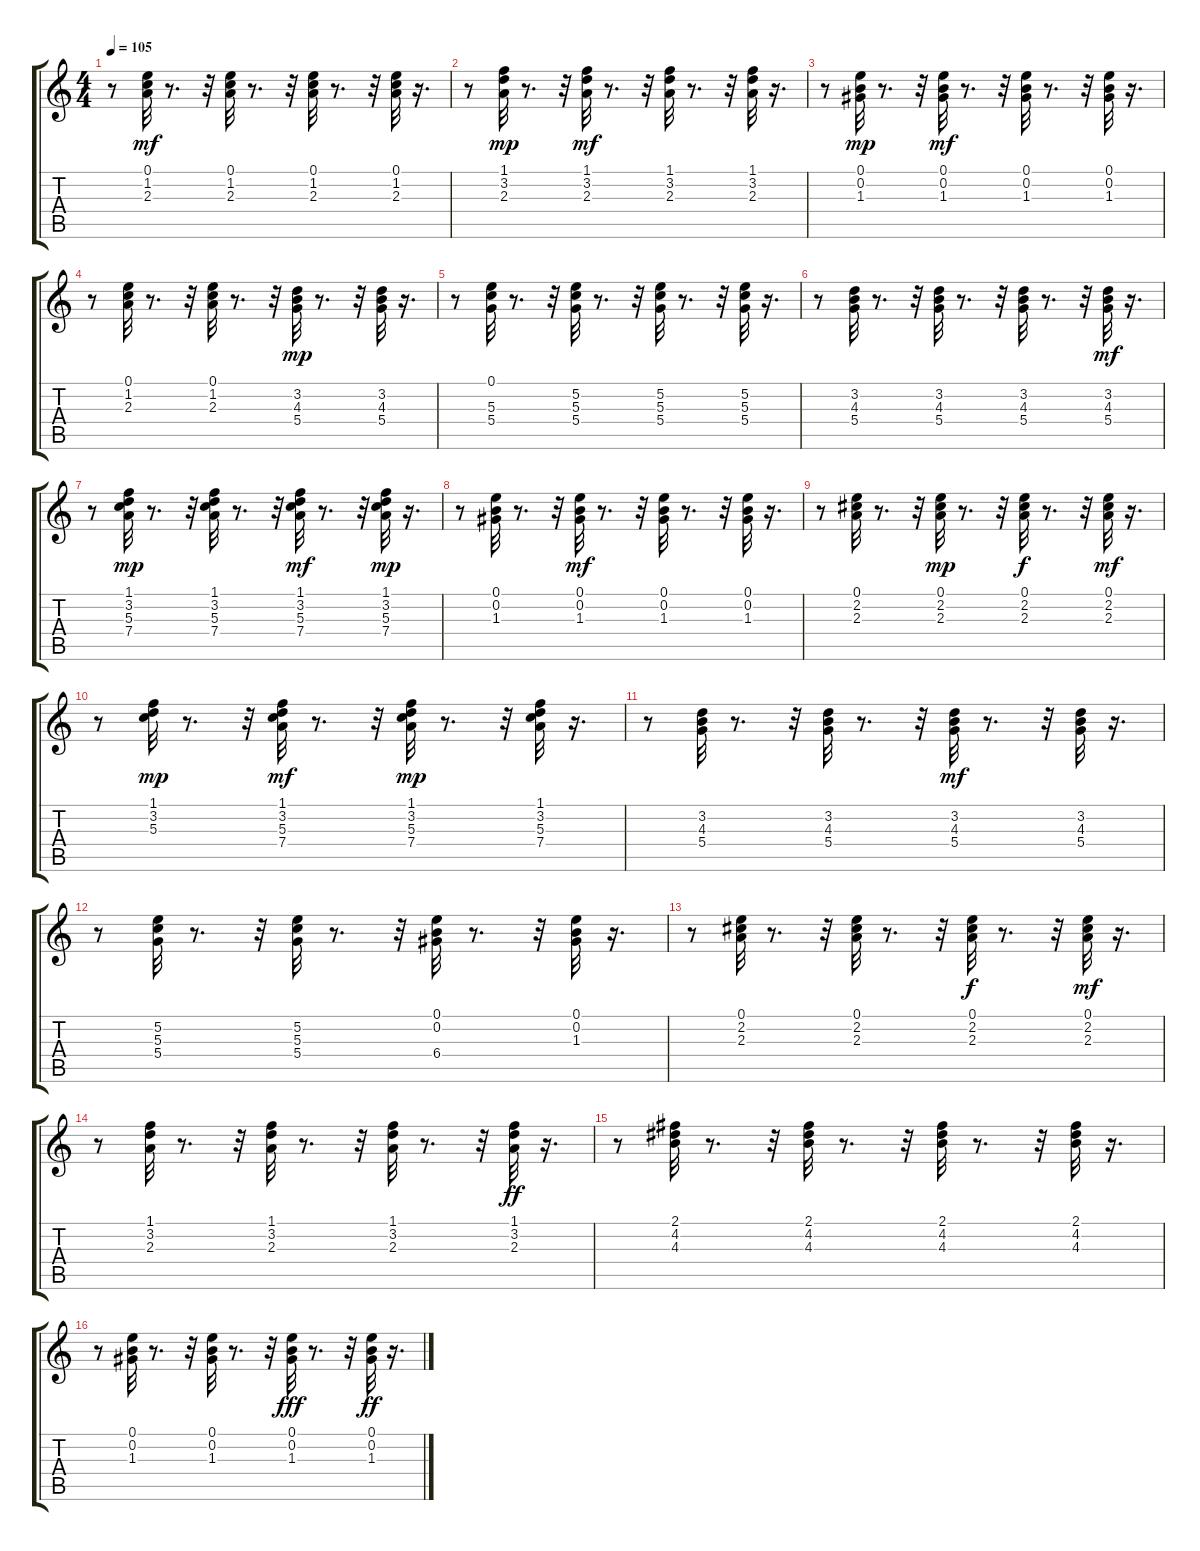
\track "" {instrument acousticguitarnylon}
\staff {score tabs}
\tuning (E4 B3 G3 D3 A2 E2) {hide}
\ts (4 4)
\tempo 105
\clef g2
\ks c
r.8{dy mf} (0.1 1.2 2.3).32 r.8{d} r.32 (0.1 1.2 2.3).32 r.8{d} r.32 (0.1 1.2 2.3).32 r.8{d} r.32 (0.1 1.2 2.3).32 r.16{d} |
r.8 (1.1 3.2 2.3).32{dy mp} r.8{d} r.32 (1.1 3.2 2.3).32{dy mf} r.8{d} r.32 (1.1 3.2 2.3).32 r.8{d} r.32 (1.1 3.2 2.3).32 r.16{d} |
r.8 (0.1 0.2 1.3).32{dy mp} r.8{d} r.32 (0.1 0.2 1.3).32{dy mf} r.8{d} r.32 (0.1 0.2 1.3).32 r.8{d} r.32 (0.1 0.2 1.3).32 r.16{d} |
r.8 (0.1 1.2 2.3).32 r.8{d} r.32 (0.1 1.2 2.3).32 r.8{d} r.32 (3.2 4.3 5.4).32{dy mp} r.8{d} r.32 (3.2 4.3 5.4).32 r.16{d} |
r.8 (0.1 5.3 5.4).32 r.8{d} r.32 (5.2 5.3 5.4).32 r.8{d} r.32 (5.2 5.3 5.4).32 r.8{d} r.32 (5.2 5.3 5.4).32 r.16{d} |
r.8 (3.2 4.3 5.4).32 r.8{d} r.32 (3.2 4.3 5.4).32 r.8{d} r.32 (3.2 4.3 5.4).32 r.8{d} r.32 (3.2 4.3 5.4).32{dy mf} r.16{d} |
r.8 (1.1 3.2 5.3 7.4).32{dy mp} r.8{d} r.32 (1.1 3.2 5.3 7.4).32 r.8{d} r.32 (1.1 3.2 5.3 7.4).32{dy mf} r.8{d} r.32 (1.1 3.2 5.3 7.4).32{dy mp} r.16{d} |
r.8 (0.1 0.2 1.3).32 r.8{d} r.32 (0.1 0.2 1.3).32{dy mf} r.8{d} r.32 (0.1 0.2 1.3).32 r.8{d} r.32 (0.1 0.2 1.3).32 r.16{d} |
r.8 (0.1 2.2 2.3).32 r.8{d} r.32 (0.1 2.2 2.3).32{dy mp} r.8{d} r.32 (0.1 2.2 2.3).32{dy f} r.8{d} r.32 (0.1 2.2 2.3).32{dy mf} r.16{d} |
r.8 (1.1 3.2 5.3).32{dy mp} r.8{d} r.32 (1.1 3.2 5.3 7.4).32{dy mf} r.8{d} r.32 (1.1 3.2 5.3 7.4).32{dy mp} r.8{d} r.32 (1.1 3.2 5.3 7.4).32 r.16{d} |
r.8 (3.2 4.3 5.4).32 r.8{d} r.32 (3.2 4.3 5.4).32 r.8{d} r.32 (3.2 4.3 5.4).32{dy mf} r.8{d} r.32 (3.2 4.3 5.4).32 r.16{d} |
r.8 (5.2 5.3 5.4).32 r.8{d} r.32 (5.2 5.3 5.4).32 r.8{d} r.32 (0.1 0.2 6.4).32 r.8{d} r.32 (0.1 0.2 1.3).32 r.16{d} |
r.8 (0.1 2.2 2.3).32 r.8{d} r.32 (0.1 2.2 2.3).32 r.8{d} r.32 (0.1 2.2 2.3).32{dy f} r.8{d} r.32 (0.1 2.2 2.3).32{dy mf} r.16{d} |
r.8 (1.1 3.2 2.3).32 r.8{d} r.32 (1.1 3.2 2.3).32 r.8{d} r.32 (1.1 3.2 2.3).32 r.8{d} r.32 (1.1 3.2 2.3).32{dy ff} r.16{d} |
r.8 (2.1 4.2 4.3).32 r.8{d} r.32 (2.1 4.2 4.3).32 r.8{d} r.32 (2.1 4.2 4.3).32 r.8{d} r.32 (2.1 4.2 4.3).32 r.16{d} |
r.8 (0.1 0.2 1.3).32 r.8{d} r.32 (0.1 0.2 1.3).32 r.8{d} r.32 (0.1 0.2 1.3).32{dy fff} r.8{d} r.32 (0.1 0.2 1.3).32{dy ff} r.16{d}
